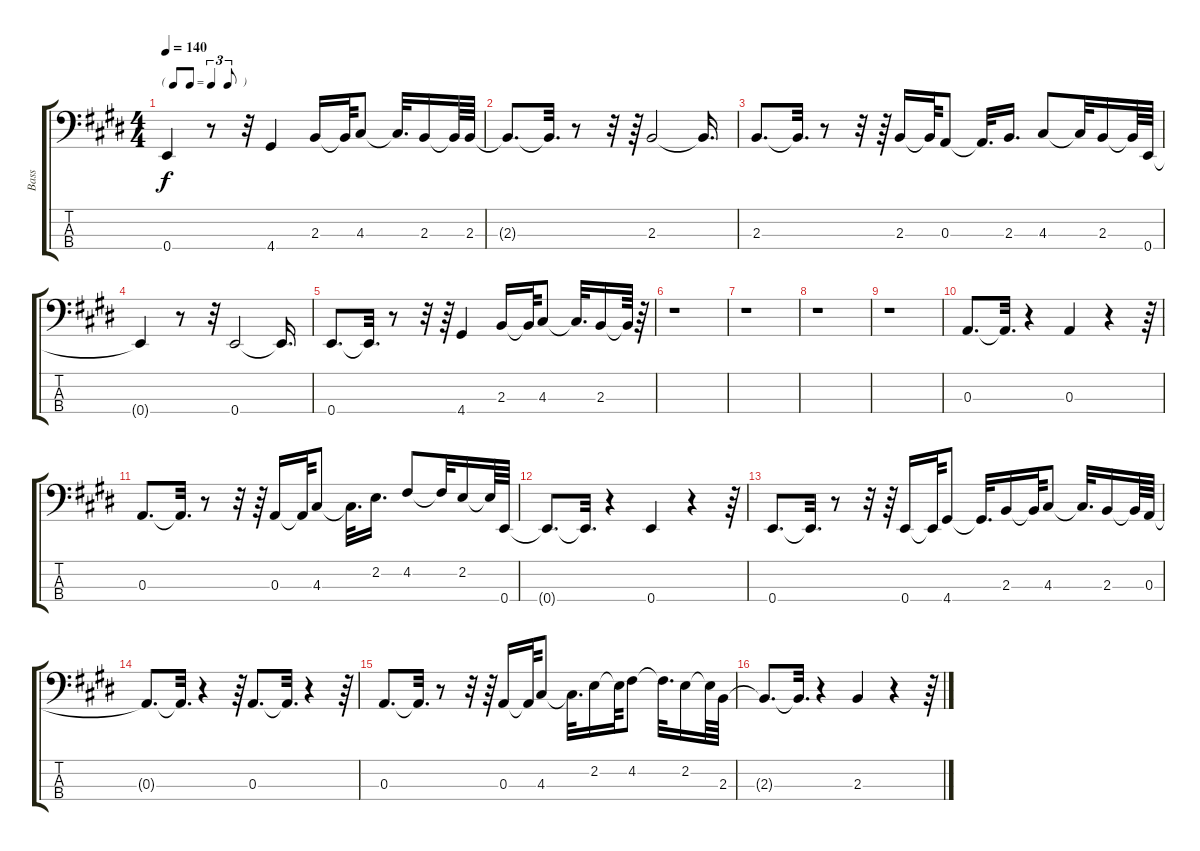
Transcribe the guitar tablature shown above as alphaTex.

\track ("Bass" "Bass") {instrument electricbassfinger}
\staff {score tabs}
\tuning (G2 D2 A1 E1) {hide}
\ts (4 4)
\tf triplet8th
\tempo 140
\clef f4
\ks e
0.4.4{dy f} r.8 r.32 4.4.4 2.3.16 2.3{t}.64 4.3.8 4.3{t}.32{d} 2.3.16 2.3{t}.64 2.3.64 |
2.3{t}.8{d} 2.3{t}.32{d} r.8 r.32 r.64 2.3.2 2.3{t}.16{d} |
2.3.8{d} 2.3{t}.32{d} r.8 r.32 r.64 2.3.16 2.3{t}.64 0.3.8 0.3{t}.32{d} 2.3.16{d} 4.3.8 4.3{t}.32 2.3.16 2.3{t}.64 0.4.64 |
0.4{t}.4 r.8 r.32 0.4.2 0.4{t}.16{d} |
0.4.8{d} 0.4{t}.32{d} r.8 r.32 r.64 4.4.4 2.3.16 2.3{t}.64 4.3.8 4.3{t}.32{d} 2.3.16 2.3{t}.64 r.64 |
r.1 |
r.1 |
r.1 |
r.1 |
0.3.8{d} 0.3{t}.32{d} r.4 0.3.4 r.4 r.64 |
0.3.8{d} 0.3{t}.32{d} r.8 r.32 r.64 0.3.16 0.3{t}.64 4.3.8 4.3{t}.32{d} 2.2.16{d} 4.2.8 4.2{t}.32 2.2.16 2.2{t}.64 0.4.64 |
0.4{t}.8{d} 0.4{t}.32{d} r.4 0.4.4 r.4 r.64 |
0.4.8{d} 0.4{t}.32{d} r.8 r.32 r.64 0.4.16 0.4{t}.64 4.4.8 4.4{t}.32{d} 2.3.16 2.3{t}.64 4.3.8 4.3{t}.32{d} 2.3.16 2.3{t}.64 0.3.64 |
0.3{t}.8{d} 0.3{t}.32{d} r.4 r.64 0.3.8{d} 0.3{t}.32{d} r.4 r.64 |
0.3.8{d} 0.3{t}.32{d} r.8 r.32 r.64 0.3.16 0.3{t}.64 4.3.8 4.3{t}.32{d} 2.2.16 2.2{t}.64 4.2.8 4.2{t}.32{d} 2.2.16 2.2{t}.64 2.3.64 |
2.3{t}.8{d} 2.3{t}.32{d} r.4 2.3.4 r.4 r.64
